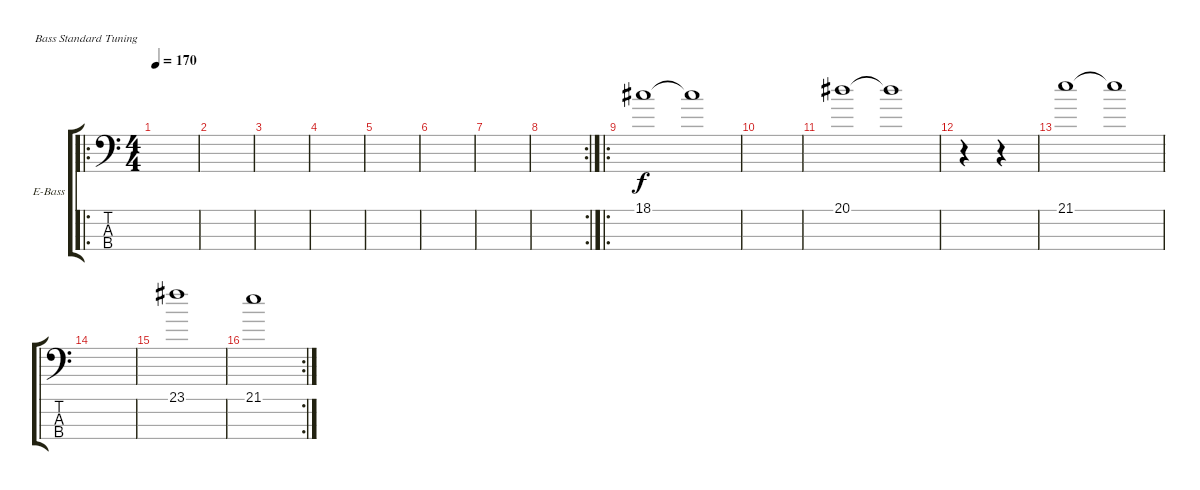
\defaultSystemsLayout 4
\bracketExtendMode groupsimilarinstruments
\firstSystemTrackNameOrientation horizontal
\otherSystemsTrackNameOrientation horizontal
\track ("Electric Bass" "E-Bass") {instrument electricbassfinger}
\staff {score tabs}
\tuning (G2 D2 A1 E1)
\ro
\ts (4 4)
\tempo 170
\clef f4
\scale
0.374359
\ks c
|
\scale
0.333333 |
\scale
0.333333 |
\scale
0.333333 |
\scale
0.333333 |
\scale
0.333333 |
\scale
0.333333 |
\rc 2
\scale
0.333333 |
\ro
\scale
0.363184 18.1.1 18.1{t}.1 |
\scale
0.303483 |
\scale
0.333333 20.1.1 20.1{t}.1 |
\scale
0.333333 r.4 r.4 |
\scale
0.333333 21.1.1 21.1{t}.1 |
\scale
0.322751 |
\scale
0.322751 23.1.1 |
\rc 2
\scale
0.354497 21.1.1
